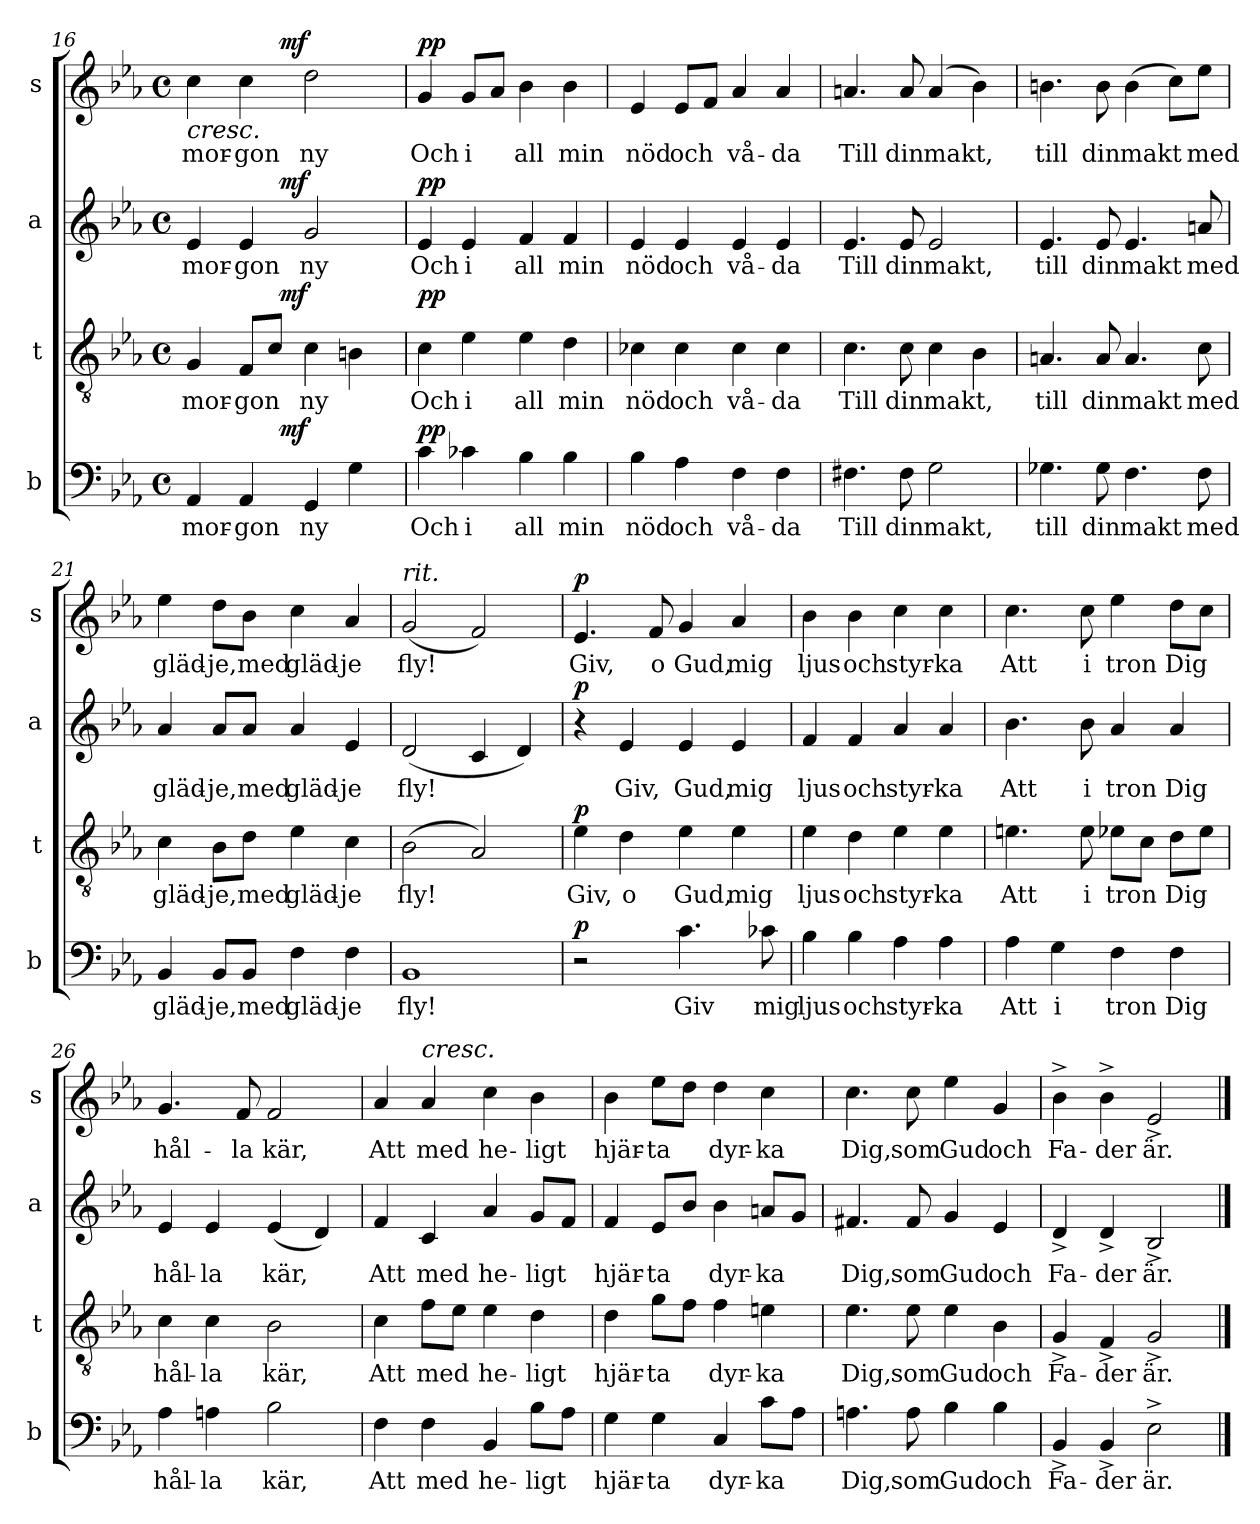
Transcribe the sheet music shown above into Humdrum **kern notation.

**kern	**text	**dynam	**kern	**text	**dynam	**kern	**text	**dynam	**kern	**text	**dynam
*part4	*part4	*part4	*part3	*part3	*part3	*part2	*part2	*part2	*part1	*part1	*part1
*staff4	*staff4	*staff4	*staff3	*staff3	*staff3	*staff2	*staff2	*staff2	*staff1	*staff1	*staff1
*I"b	*	*	*I"t	*	*	*I"a	*	*	*I"s	*	*
*I'b	*	*	*I't	*	*	*I'a	*	*	*I's	*	*
!!LO:PB:g=z
*clefF4	*	*	*clefGv2	*	*	*clefG2	*	*	*clefG2	*	*
*k[b-e-a-]	*	*	*k[b-e-a-]	*	*	*k[b-e-a-]	*	*	*k[b-e-a-]	*	*
*E-:	*	*	*E-:	*	*	*E-:	*	*	*E-:	*	*
*M4/4	*	*	*M4/4	*	*	*M4/4	*	*	*M4/4	*	*
*met(c)	*	*	*met(c)	*	*	*met(c)	*	*	*met(c)	*	*
=16	=16	=16	=16	=16	=16	=16	=16	=16	=16	=16	=16
!	!	!	!	!	!	!	!	!	!	!	!LO:HP:b
*^	*	*	*^	*	*	*^	*	*	*^	*	*
4AA-/	4ryy	mor-	.	4G/	4ryy	mor-	.	4e-/	4ryy	mor-	.	4cc\	4ryy	mor-	<
4AA-/	8ryy	-gon	.	8F/L	8ryy	-gon	.	4e-/	8ryy	-gon	.	4cc\	8ryy	-gon	.
.	32ryy	.	.	8c/J	32ryy	.	.	.	32ryy	.	.	.	32ryy	.	.
!	!	!	!LO:DY:a	!	!	!	!LO:DY:a	!	!	!	!LO:DY:a	!	!	!	!LO:DY:a
.	2ryy	.	mf	.	2ryy	.	mf	.	2ryy	.	mf	.	2ryy	.	mf
4GG/	.	ny	.	4c\	.	ny	.	2g/	.	ny	.	2dd\	.	ny	[
4G\	.	.	.	4Bn\	.	.	.	.	.	.	.	.	.	.	.
.	16.ryy	.	.	.	16.ryy	.	.	.	16.ryy	.	.	.	16.ryy	.	.
=17	=17	=17	=17	=17	=17	=17	=17	=17	=17	=17	=17	=17	=17	=17	=17
!	!	!	!LO:DY:a	!	!	!	!LO:DY:a	!	!	!	!LO:DY:a	!	!	!	!LO:DY:a
*v	*v	*	*	*	*	*	*	*v	*v	*	*	*v	*v	*	*
*	*	*	*v	*v	*	*	*	*	*	*	*	*
4c\	Och	pp	4c\	Och	pp	4e-/	Och	pp	4g/	Och	pp
4c-X\	i	.	4e-\	i	.	4e-/	i	.	8g/L	i	.
.	.	.	.	.	.	.	.	.	8a-/J	.	.
4B-\	all	.	4e-\	all	.	4f/	all	.	4b-\	all	.
4B-\	min	.	4d\	min	.	4f/	min	.	4b-\	min	.
=18	=18	=18	=18	=18	=18	=18	=18	=18	=18	=18	=18
4B-\	nöd	.	4c-X\	nöd	.	4e-/	nöd	.	4e-/	nöd	.
4A-\	och	.	4c-\	och	.	4e-/	och	.	8e-/L	och	.
.	.	.	.	.	.	.	.	.	8f/J	.	.
4F\	vå-	.	4c-\	vå-	.	4e-/	vå-	.	4a-/	vå-	.
4F\	-da	.	4c-\	-da	.	4e-/	-da	.	4a-/	-da	.
=19	=19	=19	=19	=19	=19	=19	=19	=19	=19	=19	=19
4.F#X\	Till	.	4.c\	Till	.	4.e-/	Till	.	4.an/	Till	.
8F#\	din	.	8c\	din	.	8e-/	din	.	8a/	din	.
2G\	makt,	.	4c\	makt,	.	2e-/	makt,	.	(4a/	makt,	.
.	.	.	4B-\	.	.	.	.	.	4b-\)	.	.
=20	=20	=20	=20	=20	=20	=20	=20	=20	=20	=20	=20
4.G-X\	till	.	4.An/	till	.	4.e-/	till	.	4.bn\	till	.
8G-\	din	.	8A/	din	.	8e-/	din	.	8b\	din	.
4.F\	makt	.	4.A/	makt	.	4.e-/	makt	.	(4b\	makt	.
.	.	.	.	.	.	.	.	.	8cc\L)	.	.
8F\	med	.	8c\	med	.	8an/	med	.	8ee-\J	med	.
!!LO:LB:g=z
=21	=21	=21	=21	=21	=21	=21	=21	=21	=21	=21	=21
4BB-/	gläd-	.	4c\	gläd-	.	4a-/	gläd-	.	4ee-\	gläd-	.
8BB-/L	-je,	.	8B-\L	-je,	.	8a-/L	-je,	.	8dd\L	-je,	.
8BB-/J	med	.	8d\J	med	.	8a-/J	med	.	8b-\J	med	.
4F\	gläd-	.	4e-\	gläd-	.	4a-/	gläd-	.	4cc\	gläd-	.
4F\	-je	.	4c\	-je	.	4e-/	-je	.	4a-/	-je	.
=22	=22	=22	=22	=22	=22	=22	=22	=22	=22	=22	=22
!	!	!	!	!	!	!	!	!	!LO:TX:a:i:t=rit.	!	!
1BB-	fly!	.	(2B-\	fly!	.	(2d/	fly!	.	(2g/	fly!	.
.	.	.	2A-/)	.	.	4c/	.	.	2f/)	.	.
.	.	.	.	.	.	4d/)	.	.	.	.	.
=23	=23	=23	=23	=23	=23	=23	=23	=23	=23	=23	=23
!	!	!LO:DY:a	!	!	!LO:DY:a	!	!	!LO:DY:a	!	!	!LO:DY:a
2r	.	p	4e-\	Giv,	p	4r	.	p	4.e-/	Giv,	p
.	.	.	4d\	o	.	4e-/	Giv,	.	.	.	.
.	.	.	.	.	.	.	.	.	8f/	o	.
4.c\	Giv	.	4e-\	Gud,	.	4e-/	Gud,	.	4g/	Gud,	.
.	.	.	4e-\	mig	.	4e-/	mig	.	4a-/	mig	.
8c-X\	mig	.	.	.	.	.	.	.	.	.	.
=24	=24	=24	=24	=24	=24	=24	=24	=24	=24	=24	=24
4B-\	ljus	.	4e-\	ljus	.	4f/	ljus	.	4b-\	ljus	.
4B-\	och	.	4d\	och	.	4f/	och	.	4b-\	och	.
4A-\	styr-	.	4e-\	styr-	.	4a-/	styr-	.	4cc\	styr-	.
4A-\	-ka	.	4e-\	-ka	.	4a-/	-ka	.	4cc\	-ka	.
=25	=25	=25	=25	=25	=25	=25	=25	=25	=25	=25	=25
4A-\	Att	.	4.en\	Att	.	4.b-\	Att	.	4.cc\	Att	.
4G\	i	.	.	.	.	.	.	.	.	.	.
.	.	.	8e\	i	.	8b-\	i	.	8cc\	i	.
4F\	tron	.	8e-X\L	tron	.	4a-/	tron	.	4ee-\	tron	.
.	.	.	8c\J	.	.	.	.	.	.	.	.
4F\	Dig	.	8d\L	Dig	.	4a-/	Dig	.	8dd\L	Dig	.
.	.	.	8e-\J	.	.	.	.	.	8cc\J	.	.
!!LO:LB:g=z
=26	=26	=26	=26	=26	=26	=26	=26	=26	=26	=26	=26
4A-\	hål-	.	4c\	hål-	.	4e-/	hål-	.	4.g/	hål-	.
4An\	-la	.	4c\	-la	.	4e-/	-la	.	.	.	.
.	.	.	.	.	.	.	.	.	8f/	-la	.
2B-\	kär,	.	2B-\	kär,	.	(4e-/	kär,	.	2f/	kär,	.
.	.	.	.	.	.	4d/)	.	.	.	.	.
=27	=27	=27	=27	=27	=27	=27	=27	=27	=27	=27	=27
4F\	Att	.	4c\	Att	.	4f/	Att	.	4a-/	Att	.
!	!	!	!	!	!	!	!	!	!LO:TX:a:i:t=cresc.	!	!
4F\	med	.	8f\L	med	.	4c/	med	.	4a-/	med	.
.	.	.	8e-\J	.	.	.	.	.	.	.	.
4BB-/	he-	.	4e-\	he-	.	4a-/	he-	.	4cc\	he-	.
8B-\L	-ligt	.	4d\	-ligt	.	8g/L	-ligt	.	4b-\	-ligt	.
8A-\J	.	.	.	.	.	8f/J	.	.	.	.	.
=28	=28	=28	=28	=28	=28	=28	=28	=28	=28	=28	=28
4G\	hjär-	.	4d\	hjär-	.	4f/	hjär-	.	4b-\	hjär-	.
4G\	-ta	.	8g\L	-ta	.	8e-/L	-ta	.	8ee-\L	-ta	.
.	.	.	8f\J	.	.	8b-/J	.	.	8dd\J	.	.
4C/	dyr-	.	4f\	dyr-	.	4b-\	dyr-	.	4dd\	dyr-	.
8c\L	-ka	.	4en\	-ka	.	8an/L	-ka	.	4cc\	-ka	.
8A-\J	.	.	.	.	.	8g/J	.	.	.	.	.
=29	=29	=29	=29	=29	=29	=29	=29	=29	=29	=29	=29
4.An\	Dig,	.	4.e-\	Dig,	.	4.f#X/	Dig,	.	4.cc\	Dig,	.
8A\	som	.	8e-\	som	.	8f#/	som	.	8cc\	som	.
4B-\	Gud	.	4e-\	Gud	.	4g/	Gud	.	4ee-\	Gud	.
4B-\	och	.	4B-\	och	.	4e-/	och	.	4g/	och	.
=30	=30	=30	=30	=30	=30	=30	=30	=30	=30	=30	=30
4BB-^>/	Fa-	.	4G^>/	Fa-	.	4d^>/	Fa-	.	4b-^>\	Fa-	.
4BB-^>/	-der	.	4F^>/	-der	.	4d^>/	-der	.	4b-^>\	-der	.
2E-^>\	är.	.	2G^>/	är.	.	2B-^>/	är.	.	2e-^>/	är.	.
==	==	==	==	==	==	==	==	==	==	==	==
*-	*-	*-	*-	*-	*-	*-	*-	*-	*-	*-	*-
